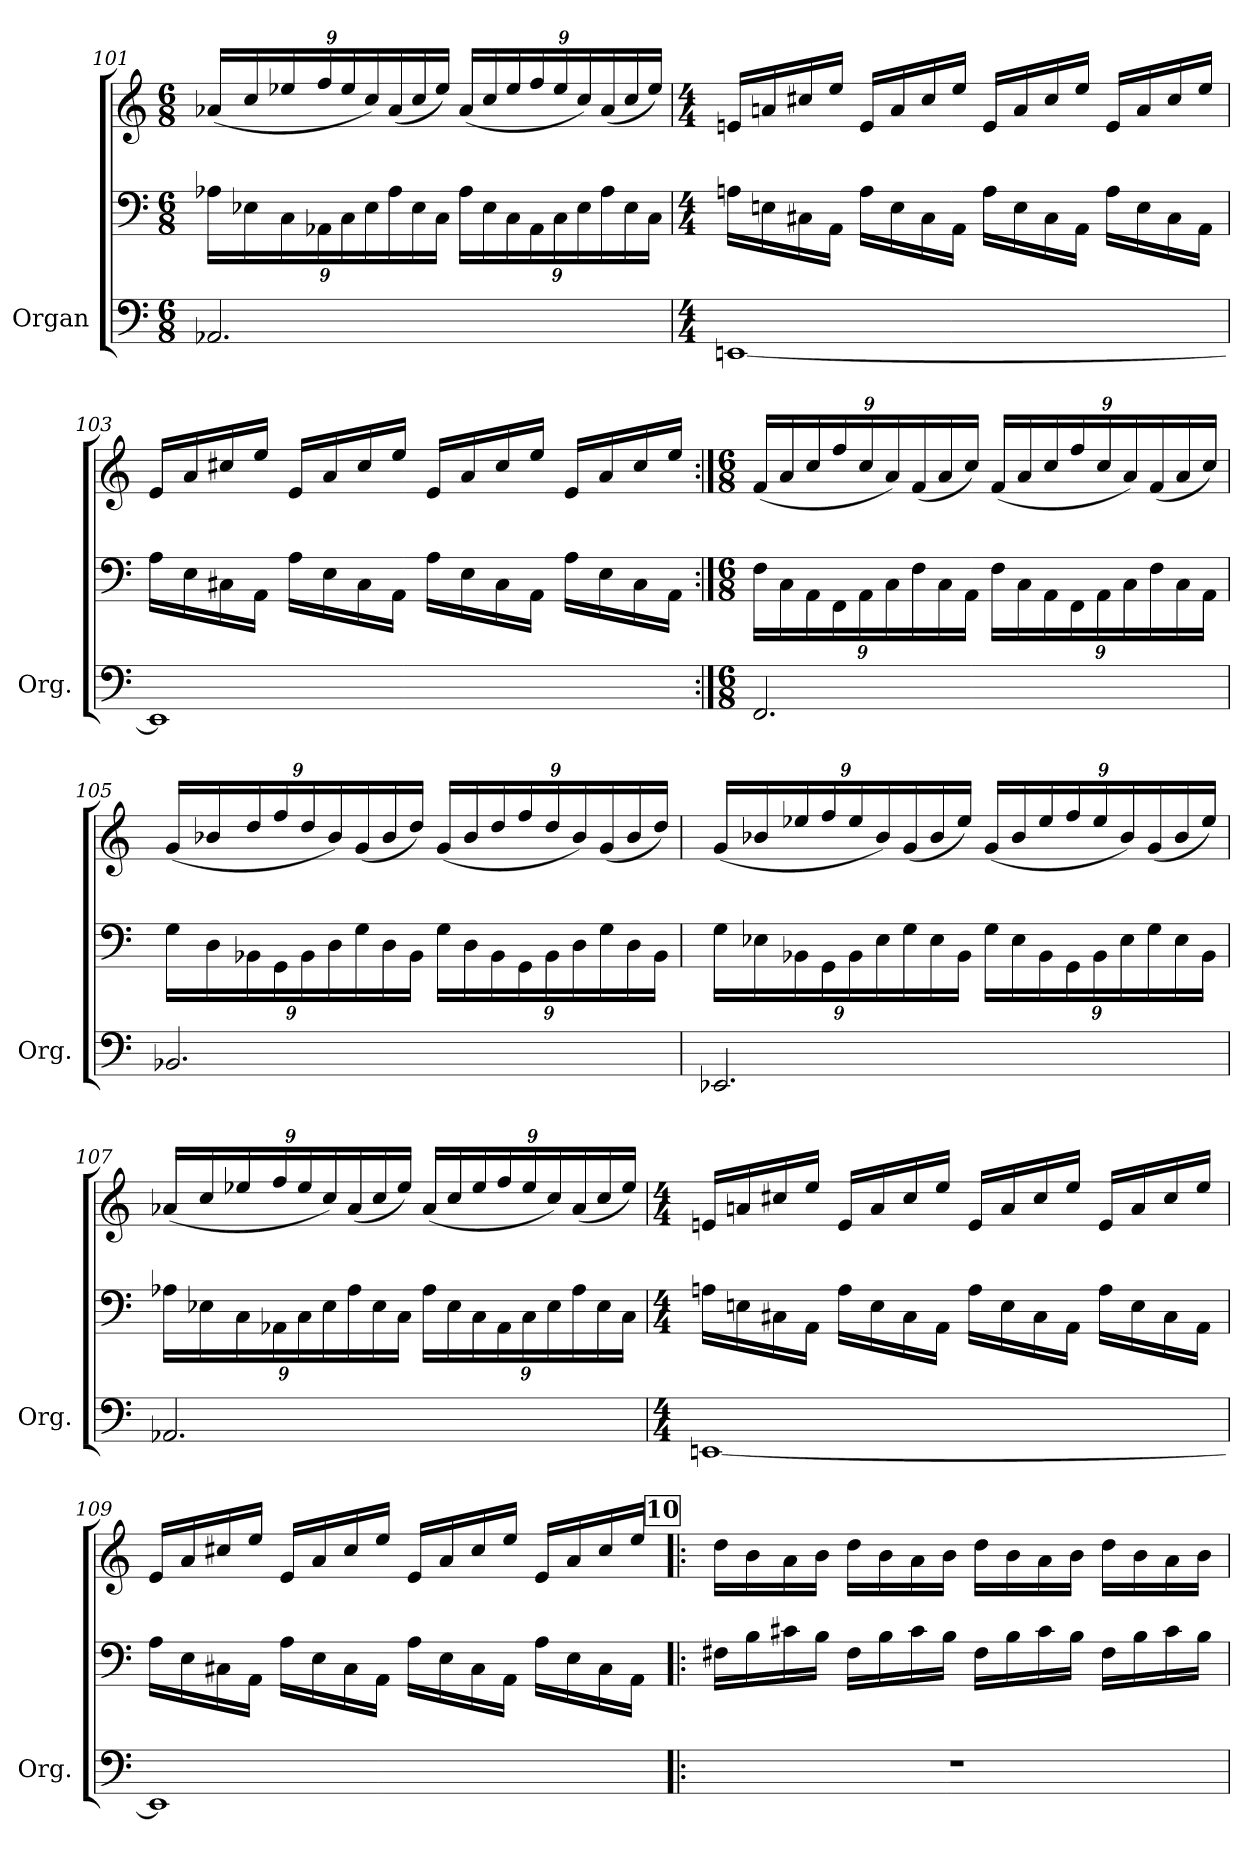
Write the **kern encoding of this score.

**kern	**kern	**kern
*part1	*part1	*part1
*staff3	*staff2	*staff1
*I"Organ	*	*
*I'Org.	*	*
!!LO:LB:g=z
*clefF4	*clefF4	*clefG2
*k[]	*k[]	*k[]
*M6/8	*M6/8	*M6/8
*	*Xbrackettup	*Xbrackettup
=101	=101	=101
2.AA-X/	24A-X\LL	(<24a-X/LL
.	24E-X\	24cc/
.	24C\	24ee-X/
.	24AA-X\	24ff/
.	24C\	24ee-/
.	24E-\	24cc/)
.	24A-\	(<24a-/
.	24E-\	24cc/
.	24C\JJ	24ee-/JJ)
.	24A-\LL	(<24a-/LL
.	24E-\	24cc/
.	24C\	24ee-/
.	24AA-\	24ff/
.	24C\	24ee-/
.	24E-\	24cc/)
.	24A-\	(<24a-/
.	24E-\	24cc/
.	24C\JJ	24ee-/JJ)
=102	=102	=102
*M4/4	*M4/4	*M4/4
[1EEn	16An\LL	16en/LL
.	16En\	16an/
.	16C#X\	16cc#X/
.	16AA\JJ	16ee/JJ
.	16A\LL	16e/LL
.	16E\	16a/
.	16C#\	16cc#/
.	16AA\JJ	16ee/JJ
.	16A\LL	16e/LL
.	16E\	16a/
.	16C#\	16cc#/
.	16AA\JJ	16ee/JJ
.	16A\LL	16e/LL
.	16E\	16a/
.	16C#\	16cc#/
.	16AA\JJ	16ee/JJ
=103	=103	=103
1EE]	16A\LL	16e/LL
.	16E\	16a/
.	16C#X\	16cc#X/
.	16AA\JJ	16ee/JJ
.	16A\LL	16e/LL
.	16E\	16a/
.	16C#\	16cc#/
.	16AA\JJ	16ee/JJ
.	16A\LL	16e/LL
.	16E\	16a/
.	16C#\	16cc#/
.	16AA\JJ	16ee/JJ
.	16A\LL	16e/LL
.	16E\	16a/
.	16C#\	16cc#/
.	16AA\JJ	16ee/JJ
=104:|!	=104:|!	=104:|!
*M6/8	*M6/8	*M6/8
2.FF/	24F\LL	(<24f/LL
.	24C\	24a/
.	24AA\	24cc/
.	24FF\	24ff/
.	24AA\	24cc/
.	24C\	24a/)
.	24F\	(<24f/
.	24C\	24a/
.	24AA\JJ	24cc/JJ)
.	24F\LL	(<24f/LL
.	24C\	24a/
.	24AA\	24cc/
.	24FF\	24ff/
.	24AA\	24cc/
.	24C\	24a/)
.	24F\	(<24f/
.	24C\	24a/
.	24AA\JJ	24cc/JJ)
=105	=105	=105
2.BB-X/	24G\LL	(<24g/LL
.	24D\	24b-X/
.	24BB-X\	24dd/
.	24GG\	24ff/
.	24BB-\	24dd/
.	24D\	24b-/)
.	24G\	(<24g/
.	24D\	24b-/
.	24BB-\JJ	24dd/JJ)
.	24G\LL	(<24g/LL
.	24D\	24b-/
.	24BB-\	24dd/
.	24GG\	24ff/
.	24BB-\	24dd/
.	24D\	24b-/)
.	24G\	(<24g/
.	24D\	24b-/
.	24BB-\JJ	24dd/JJ)
!!LO:LB:g=z
=106	=106	=106
2.EE-X/	24G\LL	(<24g/LL
.	24E-X\	24b-X/
.	24BB-X\	24ee-X/
.	24GG\	24ff/
.	24BB-\	24ee-/
.	24E-\	24b-/)
.	24G\	(<24g/
.	24E-\	24b-/
.	24BB-\JJ	24ee-/JJ)
.	24G\LL	(<24g/LL
.	24E-\	24b-/
.	24BB-\	24ee-/
.	24GG\	24ff/
.	24BB-\	24ee-/
.	24E-\	24b-/)
.	24G\	(<24g/
.	24E-\	24b-/
.	24BB-\JJ	24ee-/JJ)
=107	=107	=107
2.AA-X/	24A-X\LL	(<24a-X/LL
.	24E-X\	24cc/
.	24C\	24ee-X/
.	24AA-X\	24ff/
.	24C\	24ee-/
.	24E-\	24cc/)
.	24A-\	(<24a-/
.	24E-\	24cc/
.	24C\JJ	24ee-/JJ)
.	24A-\LL	(<24a-/LL
.	24E-\	24cc/
.	24C\	24ee-/
.	24AA-\	24ff/
.	24C\	24ee-/
.	24E-\	24cc/)
.	24A-\	(<24a-/
.	24E-\	24cc/
.	24C\JJ	24ee-/JJ)
=108	=108	=108
*M4/4	*M4/4	*M4/4
[1EEn	16An\LL	16en/LL
.	16En\	16an/
.	16C#X\	16cc#X/
.	16AA\JJ	16ee/JJ
.	16A\LL	16e/LL
.	16E\	16a/
.	16C#\	16cc#/
.	16AA\JJ	16ee/JJ
.	16A\LL	16e/LL
.	16E\	16a/
.	16C#\	16cc#/
.	16AA\JJ	16ee/JJ
.	16A\LL	16e/LL
.	16E\	16a/
.	16C#\	16cc#/
.	16AA\JJ	16ee/JJ
=109	=109	=109
1EE]	16A\LL	16e/LL
.	16E\	16a/
.	16C#X\	16cc#X/
.	16AA\JJ	16ee/JJ
.	16A\LL	16e/LL
.	16E\	16a/
.	16C#\	16cc#/
.	16AA\JJ	16ee/JJ
.	16A\LL	16e/LL
.	16E\	16a/
.	16C#\	16cc#/
.	16AA\JJ	16ee/JJ
.	16A\LL	16e/LL
.	16E\	16a/
.	16C#\	16cc#/
.	16AA\JJ	16ee/JJ
!!LO:REH:place=s1:a:B:fs=14:t=10
=110!|:	=110!|:	=110!|:
1r	16F#X\LL	16dd\LL
.	16B\	16b\
.	16c#X\	16a\
.	16B\JJ	16b\JJ
.	16F#\LL	16dd\LL
.	16B\	16b\
.	16c#\	16a\
.	16B\JJ	16b\JJ
.	16F#\LL	16dd\LL
.	16B\	16b\
.	16c#\	16a\
.	16B\JJ	16b\JJ
.	16F#\LL	16dd\LL
.	16B\	16b\
.	16c#\	16a\
.	16B\JJ	16b\JJ
=	=	=
*-	*-	*-
